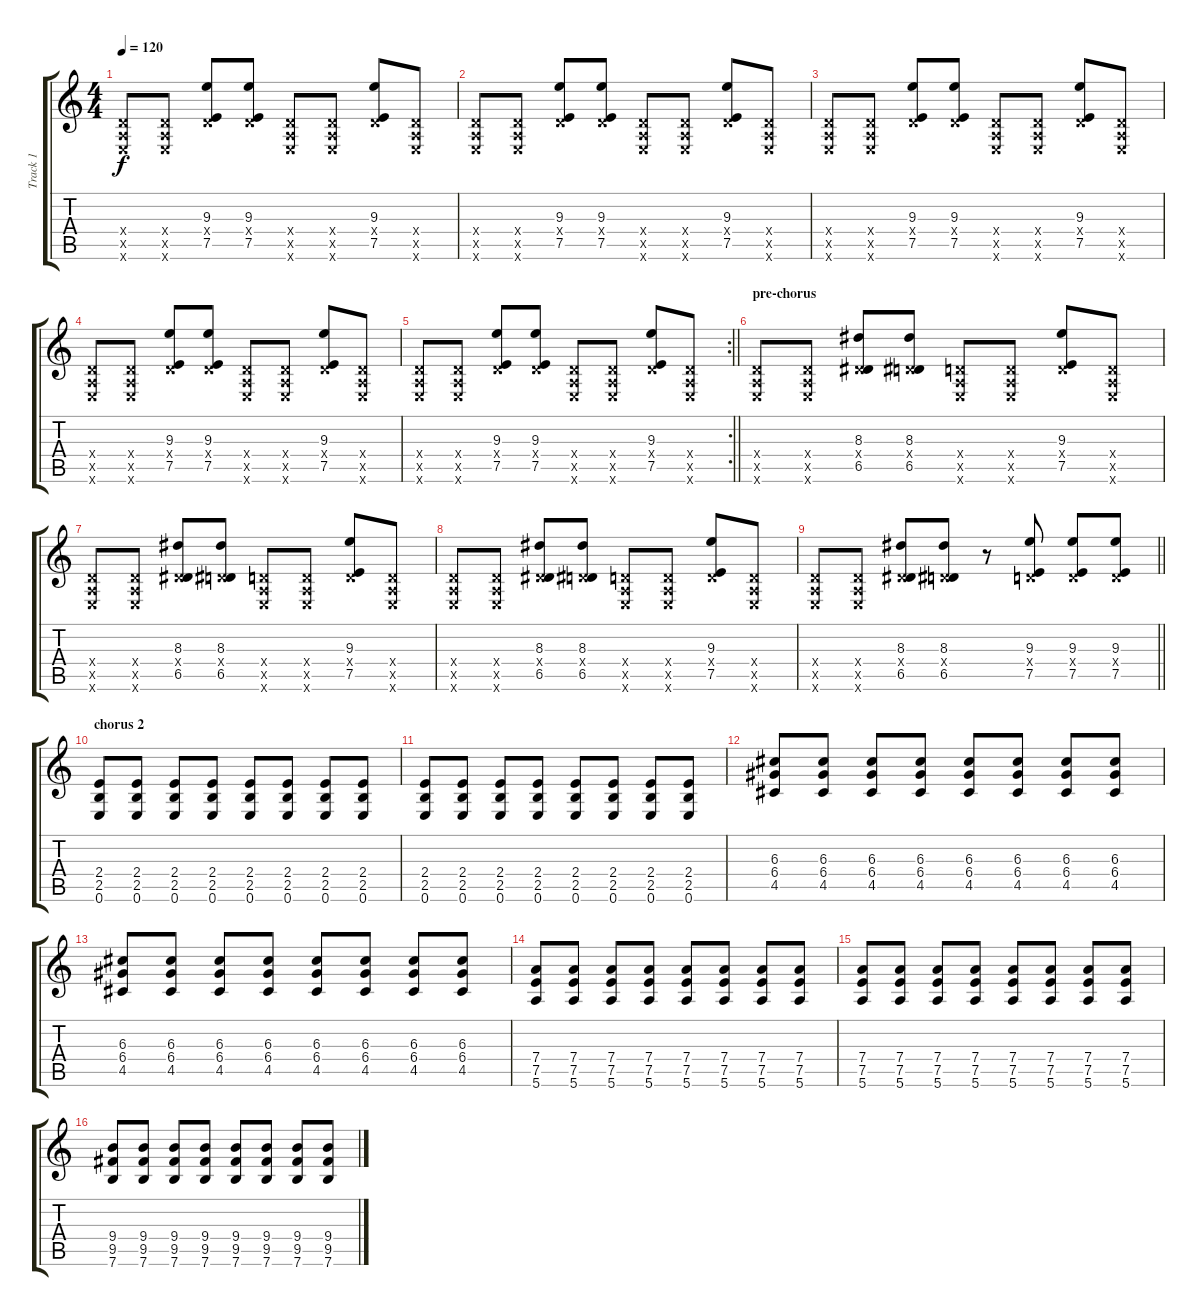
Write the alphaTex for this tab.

\track ("Track 1" "Track 1") {instrument distortionguitar}
\staff {score tabs}
\tuning (E4 B3 G3 D3 A2 E2) {hide}
\ts (4 4)
\tempo 120
\clef g2
\ks c
(0.4{x} 0.5{x} 0.6{x}).8{dy f} (0.4{x} 0.5{x} 0.6{x}).8 (9.3 0.4{x} 7.5).8 (9.3 0.4{x} 7.5).8 (0.4{x} 0.5{x} 0.6{x}).8 (0.4{x} 0.5{x} 0.6{x}).8 (9.3 0.4{x} 7.5).8 (0.4{x} 0.5{x} 0.6{x}).8 |
(0.4{x} 0.5{x} 0.6{x}).8 (0.4{x} 0.5{x} 0.6{x}).8 (9.3 0.4{x} 7.5).8 (9.3 0.4{x} 7.5).8 (0.4{x} 0.5{x} 0.6{x}).8 (0.4{x} 0.5{x} 0.6{x}).8 (9.3 0.4{x} 7.5).8 (0.4{x} 0.5{x} 0.6{x}).8 |
(0.4{x} 0.5{x} 0.6{x}).8 (0.4{x} 0.5{x} 0.6{x}).8 (9.3 0.4{x} 7.5).8 (9.3 0.4{x} 7.5).8 (0.4{x} 0.5{x} 0.6{x}).8 (0.4{x} 0.5{x} 0.6{x}).8 (9.3 0.4{x} 7.5).8 (0.4{x} 0.5{x} 0.6{x}).8 |
(0.4{x} 0.5{x} 0.6{x}).8 (0.4{x} 0.5{x} 0.6{x}).8 (9.3 0.4{x} 7.5).8 (9.3 0.4{x} 7.5).8 (0.4{x} 0.5{x} 0.6{x}).8 (0.4{x} 0.5{x} 0.6{x}).8 (9.3 0.4{x} 7.5).8 (0.4{x} 0.5{x} 0.6{x}).8 |
\rc 2
\barLineRight lightlight
(0.4{x} 0.5{x} 0.6{x}).8 (0.4{x} 0.5{x} 0.6{x}).8 (9.3 0.4{x} 7.5).8 (9.3 0.4{x} 7.5).8 (0.4{x} 0.5{x} 0.6{x}).8 (0.4{x} 0.5{x} 0.6{x}).8 (9.3 0.4{x} 7.5).8 (0.4{x} 0.5{x} 0.6{x}).8 |
\section ("" "pre-chorus")
(0.4{x} 0.5{x} 0.6{x}).8 (0.4{x} 0.5{x} 0.6{x}).8 (8.3 0.4{x} 6.5).8 (8.3 0.4{x} 6.5).8 (0.4{x} 0.5{x} 0.6{x}).8 (0.4{x} 0.5{x} 0.6{x}).8 (9.3 0.4{x} 7.5).8 (0.4{x} 0.5{x} 0.6{x}).8 |
(0.4{x} 0.5{x} 0.6{x}).8 (0.4{x} 0.5{x} 0.6{x}).8 (8.3 0.4{x} 6.5).8 (8.3 0.4{x} 6.5).8 (0.4{x} 0.5{x} 0.6{x}).8 (0.4{x} 0.5{x} 0.6{x}).8 (9.3 0.4{x} 7.5).8 (0.4{x} 0.5{x} 0.6{x}).8 |
(0.4{x} 0.5{x} 0.6{x}).8 (0.4{x} 0.5{x} 0.6{x}).8 (8.3 0.4{x} 6.5).8 (8.3 0.4{x} 6.5).8 (0.4{x} 0.5{x} 0.6{x}).8 (0.4{x} 0.5{x} 0.6{x}).8 (9.3 0.4{x} 7.5).8 (0.4{x} 0.5{x} 0.6{x}).8 |
\barLineRight lightlight
(0.4{x} 0.5{x} 0.6{x}).8 (0.4{x} 0.5{x} 0.6{x}).8 (8.3 0.4{x} 6.5).8 (8.3 0.4{x} 6.5).8 r.8 (9.3 0.4{x} 7.5).8 (9.3 0.4{x} 7.5).8 (9.3 0.4{x} 7.5).8 |
\section ("" "chorus 2")
(2.4 2.5 0.6).8 (2.4 2.5 0.6).8 (2.4 2.5 0.6).8 (2.4 2.5 0.6).8 (2.4 2.5 0.6).8 (2.4 2.5 0.6).8 (2.4 2.5 0.6).8 (2.4 2.5 0.6).8 |
(2.4 2.5 0.6).8 (2.4 2.5 0.6).8 (2.4 2.5 0.6).8 (2.4 2.5 0.6).8 (2.4 2.5 0.6).8 (2.4 2.5 0.6).8 (2.4 2.5 0.6).8 (2.4 2.5 0.6).8 |
(6.3 6.4 4.5).8 (6.3 6.4 4.5).8 (6.3 6.4 4.5).8 (6.3 6.4 4.5).8 (6.3 6.4 4.5).8 (6.3 6.4 4.5).8 (6.3 6.4 4.5).8 (6.3 6.4 4.5).8 |
(6.3 6.4 4.5).8 (6.3 6.4 4.5).8 (6.3 6.4 4.5).8 (6.3 6.4 4.5).8 (6.3 6.4 4.5).8 (6.3 6.4 4.5).8 (6.3 6.4 4.5).8 (6.3 6.4 4.5).8 |
(7.4 7.5 5.6).8 (7.4 7.5 5.6).8 (7.4 7.5 5.6).8 (7.4 7.5 5.6).8 (7.4 7.5 5.6).8 (7.4 7.5 5.6).8 (7.4 7.5 5.6).8 (7.4 7.5 5.6).8 |
(7.4 7.5 5.6).8 (7.4 7.5 5.6).8 (7.4 7.5 5.6).8 (7.4 7.5 5.6).8 (7.4 7.5 5.6).8 (7.4 7.5 5.6).8 (7.4 7.5 5.6).8 (7.4 7.5 5.6).8 |
(9.4 9.5 7.6).8 (9.4 9.5 7.6).8 (9.4 9.5 7.6).8 (9.4 9.5 7.6).8 (9.4 9.5 7.6).8 (9.4 9.5 7.6).8 (9.4 9.5 7.6).8 (9.4 9.5 7.6).8
